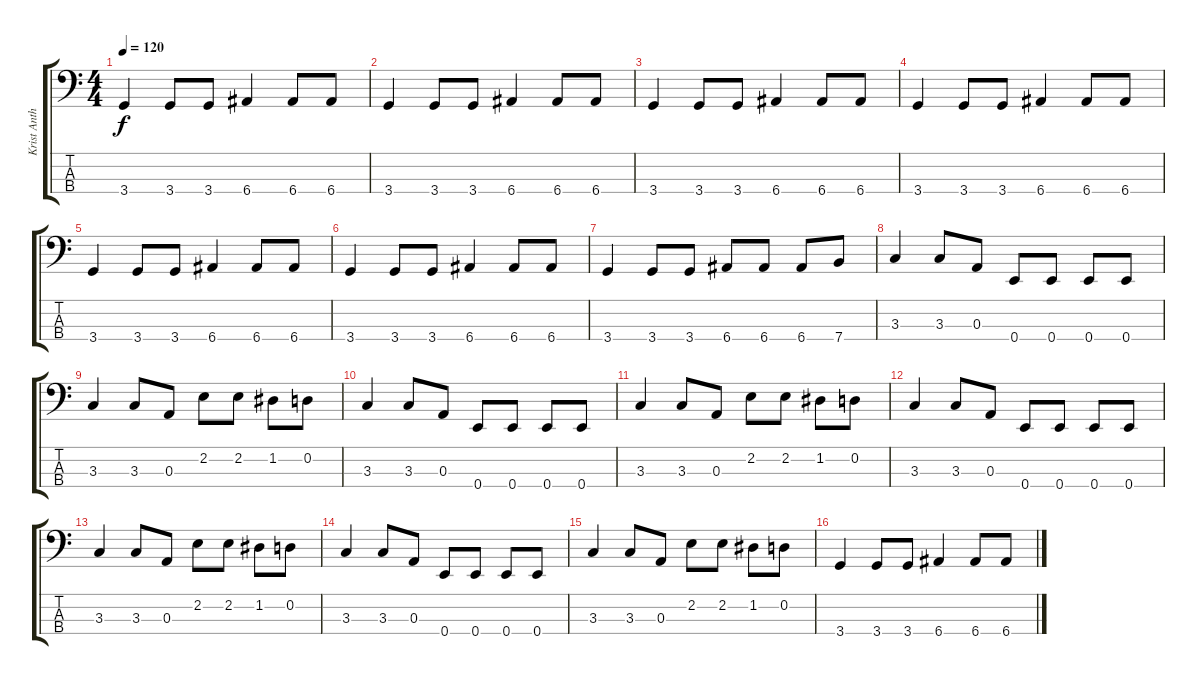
\track ("Krist Anthony Novoselic" "Krist Anth") {instrument electricbasspick}
\staff {score tabs}
\tuning (G2 D2 A1 E1) {hide}
\ts (4 4)
\tempo 120
\clef f4
\ks c
3.4.4{dy f} 3.4.8 3.4.8 6.4.4 6.4.8 6.4.8 |
3.4.4 3.4.8 3.4.8 6.4.4 6.4.8 6.4.8 |
3.4.4 3.4.8 3.4.8 6.4.4 6.4.8 6.4.8 |
3.4.4 3.4.8 3.4.8 6.4.4 6.4.8 6.4.8 |
3.4.4 3.4.8 3.4.8 6.4.4 6.4.8 6.4.8 |
3.4.4 3.4.8 3.4.8 6.4.4 6.4.8 6.4.8 |
3.4.4 3.4.8 3.4.8 6.4.8 6.4.8 6.4.8 7.4.8 |
3.3.4 3.3.8 0.3.8 0.4.8 0.4.8 0.4.8 0.4.8 |
3.3.4 3.3.8 0.3.8 2.2.8 2.2.8 1.2.8 0.2.8 |
3.3.4 3.3.8 0.3.8 0.4.8 0.4.8 0.4.8 0.4.8 |
3.3.4 3.3.8 0.3.8 2.2.8 2.2.8 1.2.8 0.2.8 |
3.3.4 3.3.8 0.3.8 0.4.8 0.4.8 0.4.8 0.4.8 |
3.3.4 3.3.8 0.3.8 2.2.8 2.2.8 1.2.8 0.2.8 |
3.3.4 3.3.8 0.3.8 0.4.8 0.4.8 0.4.8 0.4.8 |
3.3.4 3.3.8 0.3.8 2.2.8 2.2.8 1.2.8 0.2.8 |
3.4.4 3.4.8 3.4.8 6.4.4 6.4.8 6.4.8
